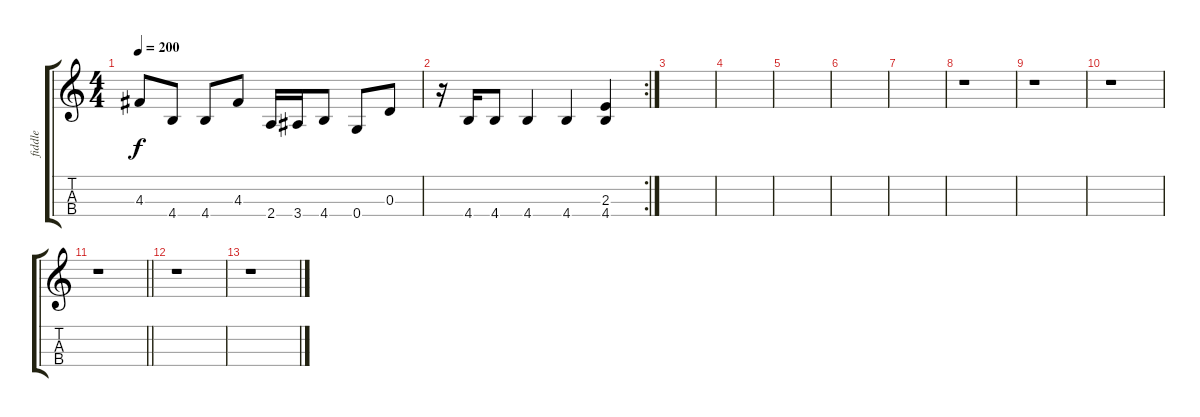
\track ("fiddle" "fiddle") {instrument orchestralharp}
\staff {score tabs}
\tuning (E5 A4 D4 G3) {hide}
\ts (4 4)
\tempo 200
\clef g2
\ks c
4.3.8{dy f} 4.4.8 4.4.8 4.3.8 2.4.16 3.4.16 4.4.8 0.4.8 0.3.8 |
\rc 2
r.16 4.4.16 4.4.8 4.4.4 4.4.4 (2.3 4.4).4 |
|
|
|
|
|
r.1 |
r.1 |
r.1 |
\barLineRight lightlight
r.1 |
r.1 |
r.1
